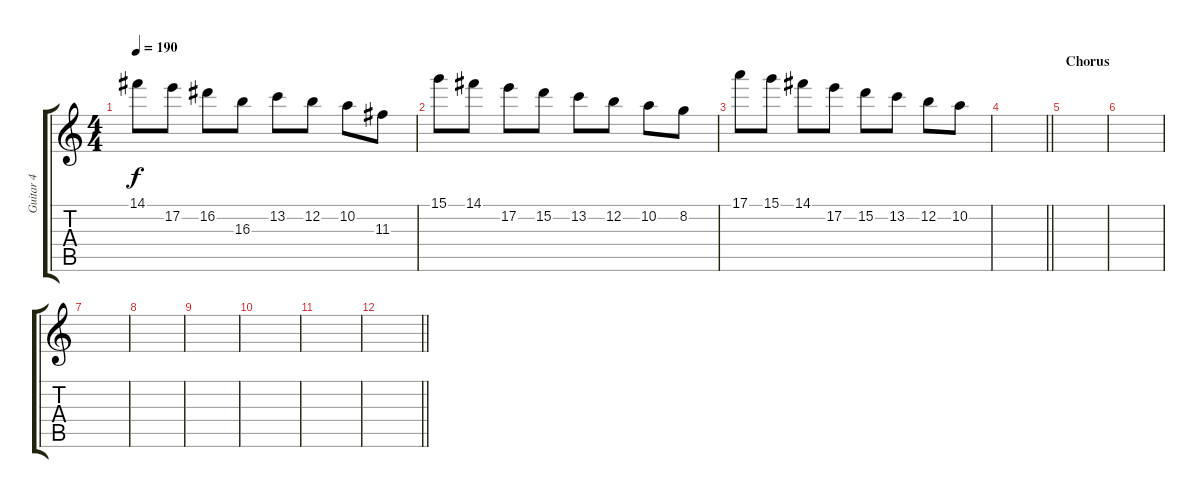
\track ("Guitar 4" "Guitar 4") {instrument distortionguitar}
\staff {score tabs}
\tuning (E4 B3 G3 D3 A2 E2) {hide}
\ts (4 4)
\tempo 190
\clef g2
\ks c
14.1.8{dy f} 17.2.8 16.2.8 16.3.8 13.2.8 12.2.8 10.2.8 11.3.8 |
15.1.8 14.1.8 17.2.8 15.2.8 13.2.8 12.2.8 10.2.8 8.2.8 |
17.1.8 15.1.8 14.1.8 17.2.8 15.2.8 13.2.8 12.2.8 10.2.8 |
\barLineRight lightlight
|
\section ("" "Chorus")
|
|
|
|
|
|
|
\barLineRight lightlight
